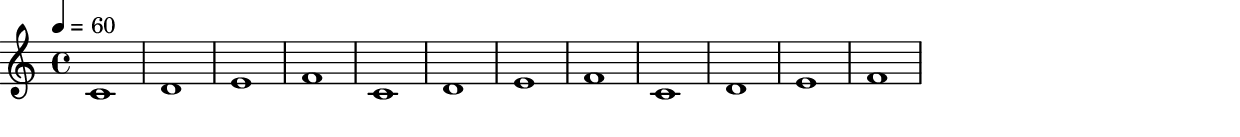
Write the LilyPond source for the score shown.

%% Generated by lilypond-book
%% Options: [exampleindent=10.16\mm,indent=0\mm,line-width=160\mm,paper-height=845.047\pt,paper-width=597.508\pt,papersize='(cons (* 597.508 pt) (* 845.047 pt))]
\include "lilypond-book-preamble.ly"


% ****************************************************************
% Start cut-&-pastable-section
% ****************************************************************

#(ly:set-option 'eps-box-padding 3.000000)



\paper {
  #(set-paper-size '(cons (* 597.508 pt) (* 845.047 pt)))
  indent = 0\mm
  line-width = 160\mm
  % offset the left padding, also add 1mm as lilypond creates cropped
  % images with a little space on the right
  line-width = #(- line-width (* mm  3.000000) (* mm 1))
}

\layout {
  
}




% ****************************************************************
% ly snippet:
% ****************************************************************
\sourcefilename "out-www/recovered/repeat-segno-midi.ly"
\sourcefileline 0
% Lily was here -- automatically converted by midi2ly.py from out-www/repeat-segno.midi
\version "2.14.0"

\layout {
  \context {
    \Voice
    \remove Note_heads_engraver
    \consists Completion_heads_engraver
    \remove Rest_engraver
    \consists Completion_rest_engraver
  }
}

% included from ./out-www/repeat-segno.header
\header {
texidoc=""
options=""
}
% end

trackAchannelA = {
  
  % [TEXT_EVENT] creator: 
  
  % [TEXT_EVENT] LilyPond 2.26.0               
  
  \time 4/4
  
  \tempo 4 = 60
  \skip 1 
  | % 2
  
  % [MARKER] ~~~~
  \skip 1 
  | % 3
  
  % [MARKER] ~~~~
  \skip \breve. 
  % [MARKER] ~~~~~~~~
  \skip 1 
  | % 7
  
  % [MARKER] ~~~~~~~~
  \skip \breve. 
  % [MARKER] ~~~~~~~3~~~~~~~
  \skip 1 
  | % 11
  
  % [MARKER] ~~~~~~~3~~~~~~~
  \skip \breve 
}

trackA = <<
  \context Voice = voiceA \trackAchannelA
>>


trackBchannelA = {
  
  \set Staff.instrumentName = "\new:"
  \skip \maxima. 
}

trackBchannelB = \relative c {
  c'1 
  | % 2
  d 
  | % 3
  e 
  | % 4
  f 
  | % 5
  c 
  | % 6
  d 
  | % 7
  e 
  | % 8
  f 
  | % 9
  c 
  | % 10
  d 
  | % 11
  e 
  | % 12
  f 
  | % 13
  
}

trackB = <<
  \context Voice = voiceA \trackBchannelA
  \context Voice = voiceB \trackBchannelB
>>


\score {
  <<
    \context Staff=trackB \trackA
    \context Staff=trackB \trackB
  >>
  \layout {}
  \midi {}
}



% ****************************************************************
% end ly snippet
% ****************************************************************
